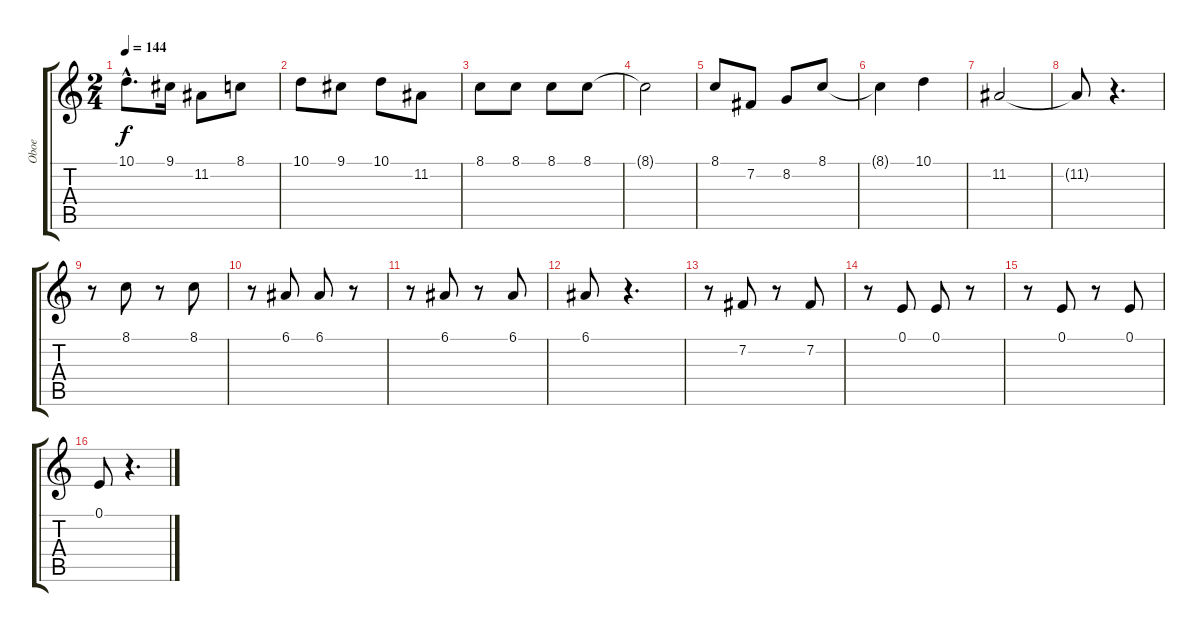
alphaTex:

\track ("Oboe                " "Oboe      ") {instrument oboe}
\staff {score tabs}
\tuning (E4 B3 G3 D3 A2 E2) {hide}
\ts (2 4)
\tempo 144
\clef g2
\ks c
10.1{hac}.8{d dy f instrument oboe} 9.1.16 11.2.8 8.1.8 |
10.1.8 9.1.8 10.1.8 11.2.8 |
8.1.8 8.1.8 8.1.8 8.1.8 |
8.1{t}.2 |
8.1.8 7.2.8 8.2.8 8.1.8 |
8.1{t}.4 10.1.4 |
11.2.2 |
11.2{t}.8 r.4{d} |
r.8 8.1.8 r.8 8.1.8 |
r.8 6.1.8 6.1.8 r.8 |
r.8 6.1.8 r.8 6.1.8 |
6.1.8 r.4{d} |
r.8 7.2.8 r.8 7.2.8 |
r.8 0.1.8 0.1.8 r.8 |
r.8 0.1.8 r.8 0.1.8 |
0.1.8 r.4{d}
